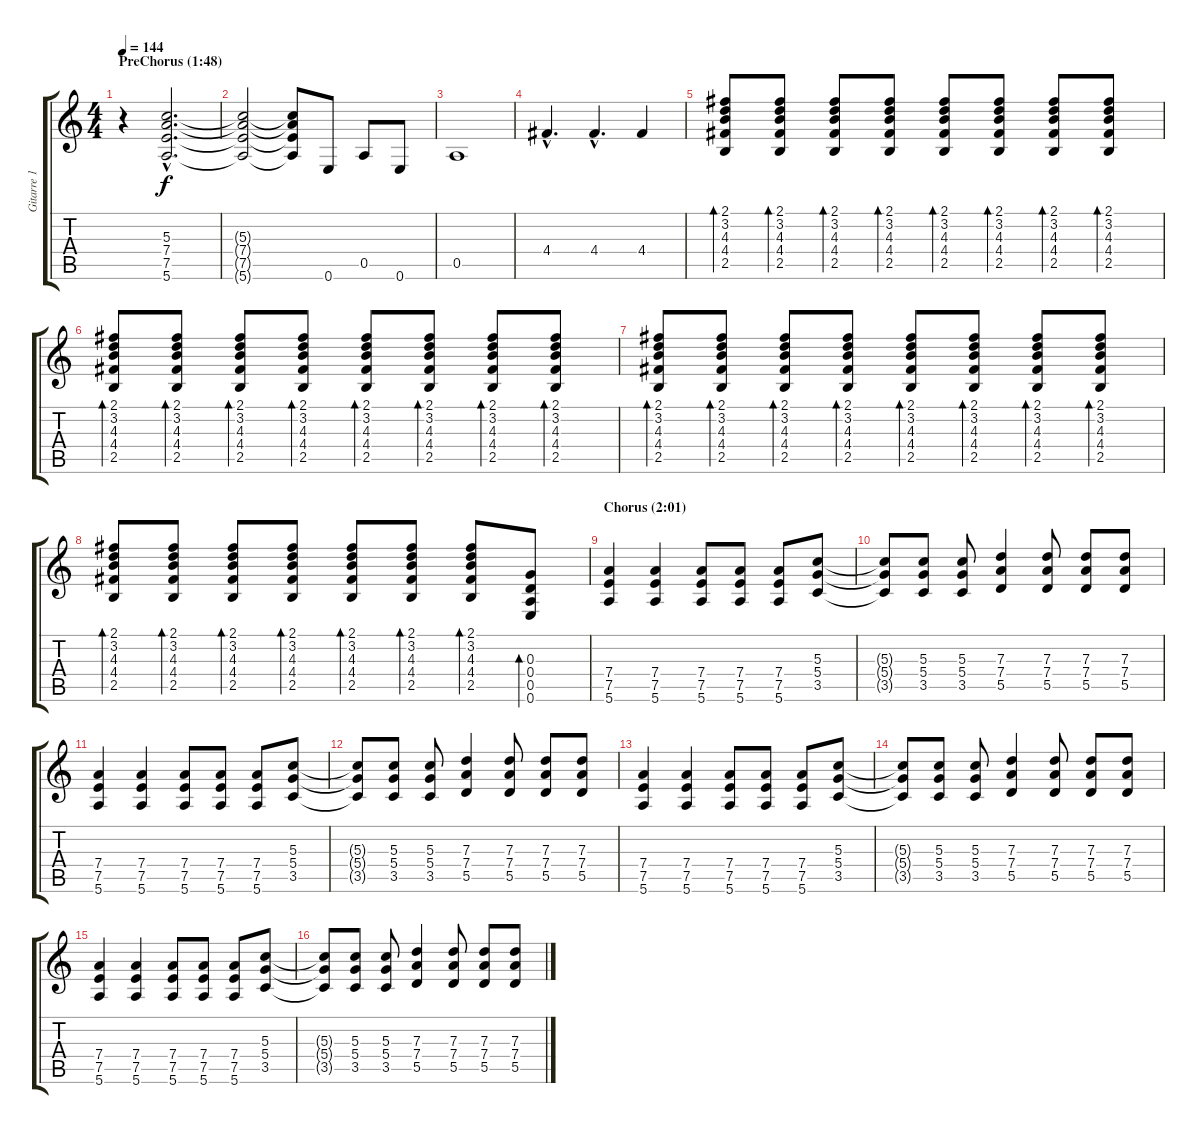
\track ("Gitarre 1" "Gitarre 1") {instrument distortionguitar}
\staff {score tabs}
\tuning (E4 B3 G3 D3 A2 E2) {hide}
\ts (4 4)
\section ("" "PreChorus (1:48)")
\tempo 144
\clef g2
\ks c
r.4{dy f} (5.3{hac} 7.4{hac} 7.5{hac} 5.6{hac}).2{d} |
(5.3{t} 7.4{t} 7.5{t} 5.6{t}).2 (5.3{t} 7.4{t} 7.5{t} 5.6{t}).8 0.6.8 0.5.8 0.6.8 |
0.5.1 |
4.4{hac}.4{d} 4.4{hac}.4{d} 4.4.4 |
(2.1 3.2 4.3 4.4 2.5).8{bd 60} (2.1 3.2 4.3 4.4 2.5).8{bd 60} (2.1 3.2 4.3 4.4 2.5).8{bd 60} (2.1 3.2 4.3 4.4 2.5).8{bd 60} (2.1 3.2 4.3 4.4 2.5).8{bd 60} (2.1 3.2 4.3 4.4 2.5).8{bd 60} (2.1 3.2 4.3 4.4 2.5).8{bd 60} (2.1 3.2 4.3 4.4 2.5).8{bd 60} |
(2.1 3.2 4.3 4.4 2.5).8{bd 60} (2.1 3.2 4.3 4.4 2.5).8{bd 60} (2.1 3.2 4.3 4.4 2.5).8{bd 60} (2.1 3.2 4.3 4.4 2.5).8{bd 60} (2.1 3.2 4.3 4.4 2.5).8{bd 60} (2.1 3.2 4.3 4.4 2.5).8{bd 60} (2.1 3.2 4.3 4.4 2.5).8{bd 60} (2.1 3.2 4.3 4.4 2.5).8{bd 60} |
(2.1 3.2 4.3 4.4 2.5).8{bd 60} (2.1 3.2 4.3 4.4 2.5).8{bd 60} (2.1 3.2 4.3 4.4 2.5).8{bd 60} (2.1 3.2 4.3 4.4 2.5).8{bd 60} (2.1 3.2 4.3 4.4 2.5).8{bd 60} (2.1 3.2 4.3 4.4 2.5).8{bd 60} (2.1 3.2 4.3 4.4 2.5).8{bd 60} (2.1 3.2 4.3 4.4 2.5).8{bd 60} |
(2.1 3.2 4.3 4.4 2.5).8{bd 60} (2.1 3.2 4.3 4.4 2.5).8{bd 60} (2.1 3.2 4.3 4.4 2.5).8{bd 60} (2.1 3.2 4.3 4.4 2.5).8{bd 60} (2.1 3.2 4.3 4.4 2.5).8{bd 60} (2.1 3.2 4.3 4.4 2.5).8{bd 60} (2.1 3.2 4.3 4.4 2.5).8{bd 60} (0.3 0.4 0.5 0.6).8{bd 60} |
\section ("" "Chorus (2:01)")
(7.4 7.5 5.6).4 (7.4 7.5 5.6).4 (7.4 7.5 5.6).8 (7.4 7.5 5.6).8 (7.4 7.5 5.6).8 (5.3 5.4 3.5).8 |
(5.3{t} 5.4{t} 3.5{t}).8 (5.3 5.4 3.5).8 (5.3 5.4 3.5).8 (7.3 7.4 5.5).4 (7.3 7.4 5.5).8 (7.3 7.4 5.5).8 (7.3 7.4 5.5).8 |
(7.4 7.5 5.6).4 (7.4 7.5 5.6).4 (7.4 7.5 5.6).8 (7.4 7.5 5.6).8 (7.4 7.5 5.6).8 (5.3 5.4 3.5).8 |
(5.3{t} 5.4{t} 3.5{t}).8 (5.3 5.4 3.5).8 (5.3 5.4 3.5).8 (7.3 7.4 5.5).4 (7.3 7.4 5.5).8 (7.3 7.4 5.5).8 (7.3 7.4 5.5).8 |
(7.4 7.5 5.6).4 (7.4 7.5 5.6).4 (7.4 7.5 5.6).8 (7.4 7.5 5.6).8 (7.4 7.5 5.6).8 (5.3 5.4 3.5).8 |
(5.3{t} 5.4{t} 3.5{t}).8 (5.3 5.4 3.5).8 (5.3 5.4 3.5).8 (7.3 7.4 5.5).4 (7.3 7.4 5.5).8 (7.3 7.4 5.5).8 (7.3 7.4 5.5).8 |
(7.4 7.5 5.6).4 (7.4 7.5 5.6).4 (7.4 7.5 5.6).8 (7.4 7.5 5.6).8 (7.4 7.5 5.6).8 (5.3 5.4 3.5).8 |
(5.3{t} 5.4{t} 3.5{t}).8 (5.3 5.4 3.5).8 (5.3 5.4 3.5).8 (7.3 7.4 5.5).4 (7.3 7.4 5.5).8 (7.3 7.4 5.5).8 (7.3 7.4 5.5).8
